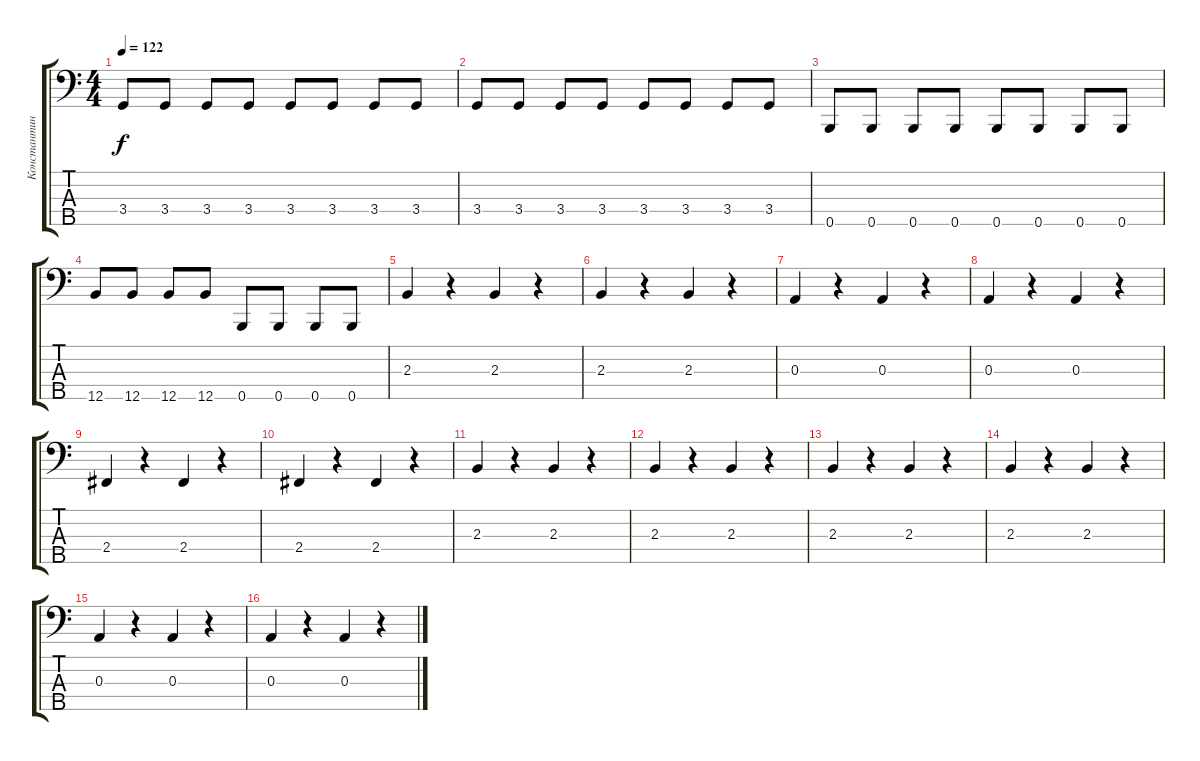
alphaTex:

\track ("Константин Бекрев" "Константин") {instrument electricbasspick}
\staff {score tabs}
\tuning (G2 D2 A1 E1 B0) {hide}
\ts (4 4)
\tempo 122
\clef f4
\ks c
3.4.8{dy f} 3.4.8 3.4.8 3.4.8 3.4.8 3.4.8 3.4.8 3.4.8 |
3.4.8 3.4.8 3.4.8 3.4.8 3.4.8 3.4.8 3.4.8 3.4.8 |
0.5.8 0.5.8 0.5.8 0.5.8 0.5.8 0.5.8 0.5.8 0.5.8 |
12.5.8 12.5.8 12.5.8 12.5.8 0.5.8 0.5.8 0.5.8 0.5.8 |
2.3.4 r.4 2.3.4 r.4 |
2.3.4 r.4 2.3.4 r.4 |
0.3.4 r.4 0.3.4 r.4 |
0.3.4 r.4 0.3.4 r.4 |
2.4.4 r.4 2.4.4 r.4 |
2.4.4 r.4 2.4.4 r.4 |
2.3.4 r.4 2.3.4 r.4 |
2.3.4 r.4 2.3.4 r.4 |
2.3.4 r.4 2.3.4 r.4 |
2.3.4 r.4 2.3.4 r.4 |
0.3.4 r.4 0.3.4 r.4 |
0.3.4 r.4 0.3.4 r.4
